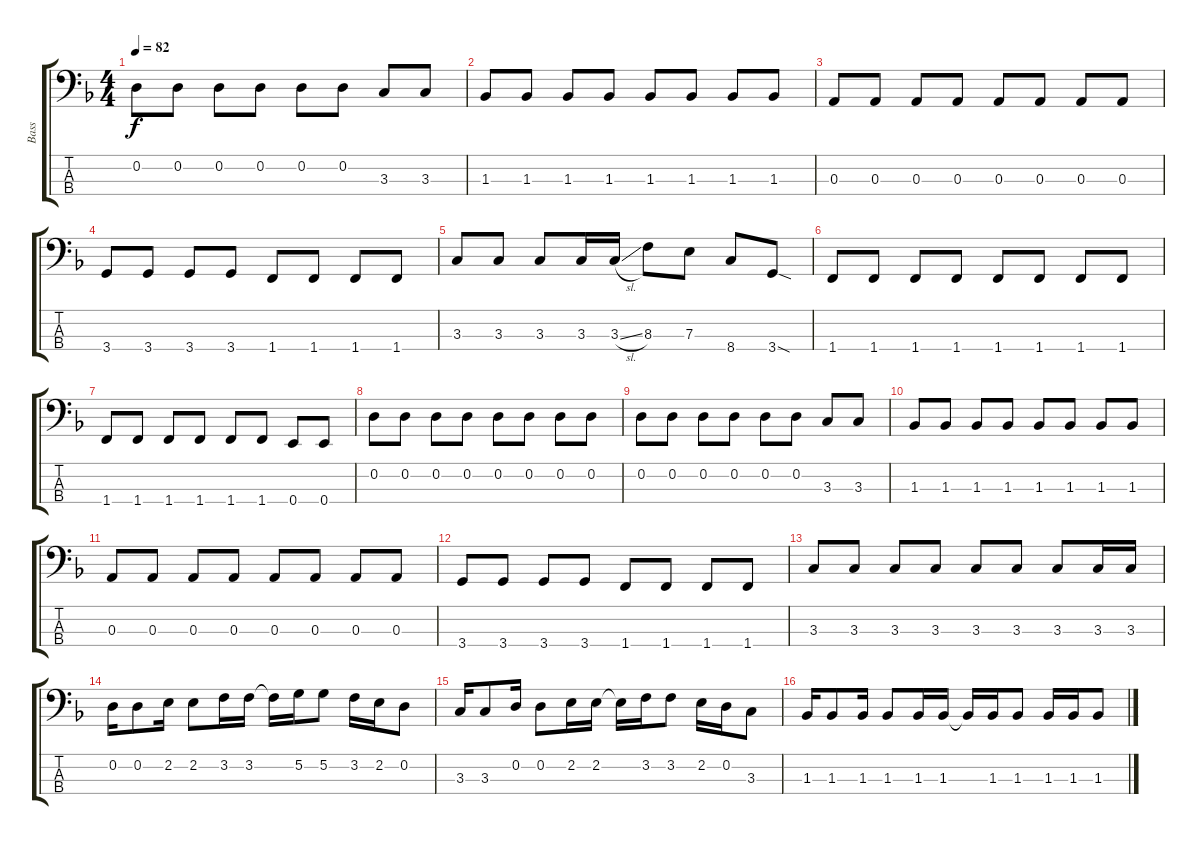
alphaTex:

\track ("Bass" "Bass") {instrument electricbassfinger}
\staff {score tabs}
\tuning (G2 D2 A1 E1) {hide}
\ts (4 4)
\tempo 82
\clef f4
\ks f
0.2.8{dy f} 0.2.8 0.2.8 0.2.8 0.2.8 0.2.8 3.3.8 3.3.8 |
1.3.8 1.3.8 1.3.8 1.3.8 1.3.8 1.3.8 1.3.8 1.3.8 |
0.3.8 0.3.8 0.3.8 0.3.8 0.3.8 0.3.8 0.3.8 0.3.8 |
3.4.8 3.4.8 3.4.8 3.4.8 1.4.8 1.4.8 1.4.8 1.4.8 |
3.3.8 3.3.8 3.3.8 3.3.16 3.3{sl}.16 8.3.8 7.3.8 8.4.8 3.4{sod}.8 |
1.4.8 1.4.8 1.4.8 1.4.8 1.4.8 1.4.8 1.4.8 1.4.8 |
1.4.8 1.4.8 1.4.8 1.4.8 1.4.8 1.4.8 0.4.8 0.4.8 |
0.2.8 0.2.8 0.2.8 0.2.8 0.2.8 0.2.8 0.2.8 0.2.8 |
0.2.8 0.2.8 0.2.8 0.2.8 0.2.8 0.2.8 3.3.8 3.3.8 |
1.3.8 1.3.8 1.3.8 1.3.8 1.3.8 1.3.8 1.3.8 1.3.8 |
0.3.8 0.3.8 0.3.8 0.3.8 0.3.8 0.3.8 0.3.8 0.3.8 |
3.4.8 3.4.8 3.4.8 3.4.8 1.4.8 1.4.8 1.4.8 1.4.8 |
3.3.8 3.3.8 3.3.8 3.3.8 3.3.8 3.3.8 3.3.8 3.3.16 3.3.16 |
0.2.16 0.2.8 2.2.16 2.2.8 3.2.16 3.2.16 3.2{t}.16 5.2.16 5.2.8 3.2.16 2.2.16 0.2.8 |
3.3.16 3.3.8 0.2.16 0.2.8 2.2.16 2.2.16 2.2{t}.16 3.2.16 3.2.8 2.2.16 0.2.16 3.3.8 |
1.3.16 1.3.8 1.3.16 1.3.8 1.3.16 1.3.16 1.3{t}.16 1.3.16 1.3.8 1.3.16 1.3.16 1.3.8
